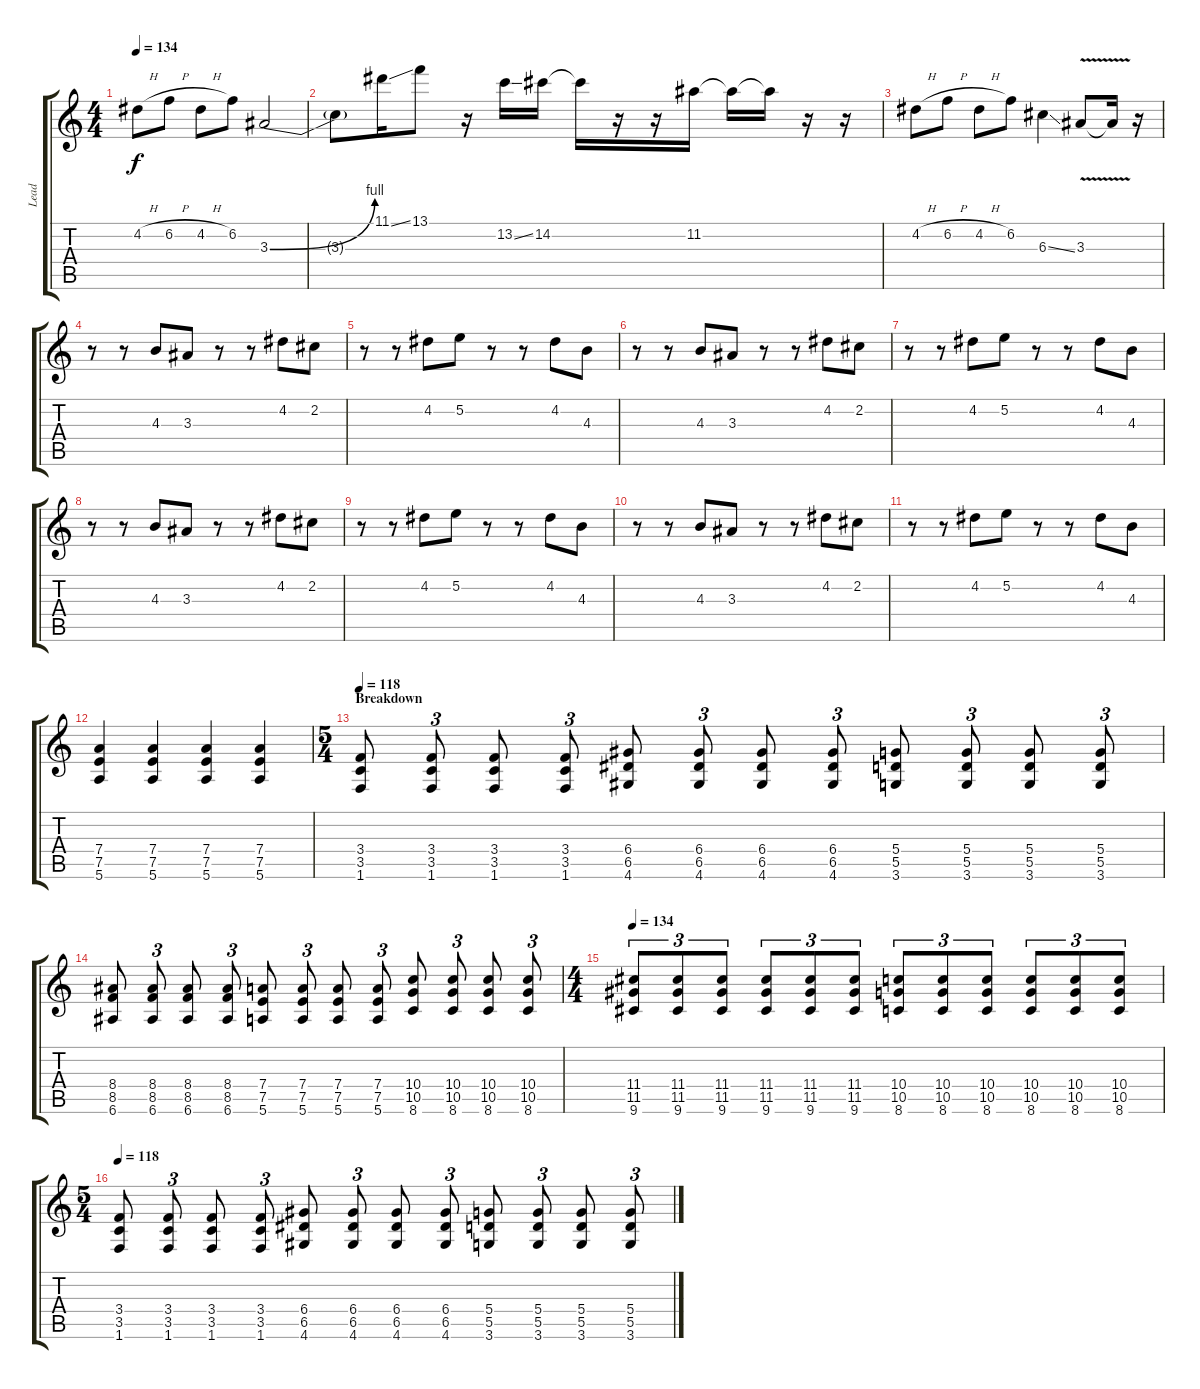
\track ("Lead" "Lead") {instrument overdrivenguitar}
\staff {score tabs}
\tuning (E4 B3 G3 D3 A2 E2) {hide}
\ts (4 4)
\tempo 134
\clef g2
\ks c
4.2{h}.8{dy f} 6.2{h}.8 4.2{h}.8 6.2.8 3.3{be (bend 0 0 60 4)}.2 |
3.3{t}.8 11.1{ss}.16 13.1.8 r.16 13.2{ss}.16 14.2.16 14.2{t}.16 r.16 r.16 11.2.16 11.2{t}.16 11.2{t}.16 r.16 r.16 |
4.2{h}.8 6.2{h}.8 4.2{h}.8 6.2.8 6.3{ss}.4 3.3{v}.8 3.3{t}.16 r.16 |
r.8 r.8 4.3.8 3.3.8 r.8 r.8 4.2.8 2.2.8 |
r.8 r.8 4.2.8 5.2.8 r.8 r.8 4.2.8 4.3.8 |
r.8 r.8 4.3.8 3.3.8 r.8 r.8 4.2.8 2.2.8 |
r.8 r.8 4.2.8 5.2.8 r.8 r.8 4.2.8 4.3.8 |
r.8 r.8 4.3.8 3.3.8 r.8 r.8 4.2.8 2.2.8 |
r.8 r.8 4.2.8 5.2.8 r.8 r.8 4.2.8 4.3.8 |
r.8 r.8 4.3.8 3.3.8 r.8 r.8 4.2.8 2.2.8 |
r.8 r.8 4.2.8 5.2.8 r.8 r.8 4.2.8 4.3.8 |
(7.4 7.5 5.6).4 (7.4 7.5 5.6).4 (7.4 7.5 5.6).4 (7.4 7.5 5.6).4 |
\ts (5 4)
\section ("" "Breakdown")
\tempo 118
(3.4 3.5 1.6).8 (3.4 3.5 1.6).8{tu (3 2)} (3.4 3.5 1.6).8 (3.4 3.5 1.6).8{tu (3 2)} (6.4 6.5 4.6).8 (6.4 6.5 4.6).8{tu (3 2)} (6.4 6.5 4.6).8 (6.4 6.5 4.6).8{tu (3 2)} (5.4 5.5 3.6).8 (5.4 5.5 3.6).8{tu (3 2)} (5.4 5.5 3.6).8 (5.4 5.5 3.6).8{tu (3 2)} |
(8.4 8.5 6.6).8 (8.4 8.5 6.6).8{tu (3 2)} (8.4 8.5 6.6).8 (8.4 8.5 6.6).8{tu (3 2)} (7.4 7.5 5.6).8 (7.4 7.5 5.6).8{tu (3 2)} (7.4 7.5 5.6).8 (7.4 7.5 5.6).8{tu (3 2)} (10.4 10.5 8.6).8 (10.4 10.5 8.6).8{tu (3 2)} (10.4 10.5 8.6).8 (10.4 10.5 8.6).8{tu (3 2)} |
\ts (4 4)
\tempo 134
(11.4 11.5 9.6).8{tu (3 2)} (11.4 11.5 9.6).8{tu (3 2)} (11.4 11.5 9.6).8{tu (3 2)} (11.4 11.5 9.6).8{tu (3 2)} (11.4 11.5 9.6).8{tu (3 2)} (11.4 11.5 9.6).8{tu (3 2)} (10.4 10.5 8.6).8{tu (3 2)} (10.4 10.5 8.6).8{tu (3 2)} (10.4 10.5 8.6).8{tu (3 2)} (10.4 10.5 8.6).8{tu (3 2)} (10.4 10.5 8.6).8{tu (3 2)} (10.4 10.5 8.6).8{tu (3 2)} |
\ts (5 4)
\tempo 118
(3.4 3.5 1.6).8 (3.4 3.5 1.6).8{tu (3 2)} (3.4 3.5 1.6).8 (3.4 3.5 1.6).8{tu (3 2)} (6.4 6.5 4.6).8 (6.4 6.5 4.6).8{tu (3 2)} (6.4 6.5 4.6).8 (6.4 6.5 4.6).8{tu (3 2)} (5.4 5.5 3.6).8 (5.4 5.5 3.6).8{tu (3 2)} (5.4 5.5 3.6).8 (5.4 5.5 3.6).8{tu (3 2)}
